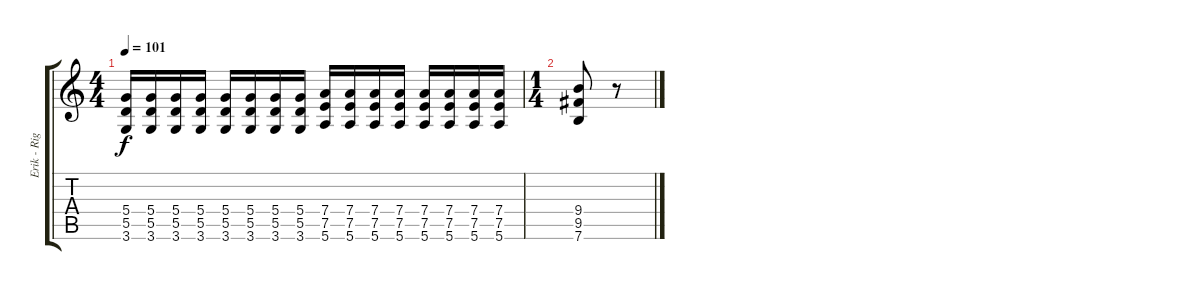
\track ("Erik - Right Guitar" "Erik - Rig") {instrument distortionguitar}
\staff {score tabs}
\tuning (E4 B3 G3 D3 A2 E2) {hide}
\ts (4 4)
\tempo 101
\clef g2
\ks c
(5.4 5.5 3.6).16{dy f} (5.4 5.5 3.6).16 (5.4 5.5 3.6).16 (5.4 5.5 3.6).16 (5.4 5.5 3.6).16 (5.4 5.5 3.6).16 (5.4 5.5 3.6).16 (5.4 5.5 3.6).16 (7.4 7.5 5.6).16 (7.4 7.5 5.6).16 (7.4 7.5 5.6).16 (7.4 7.5 5.6).16 (7.4 7.5 5.6).16 (7.4 7.5 5.6).16 (7.4 7.5 5.6).16 (7.4 7.5 5.6).16 |
\ts (1 4)
(9.4 9.5 7.6).8 r.8
